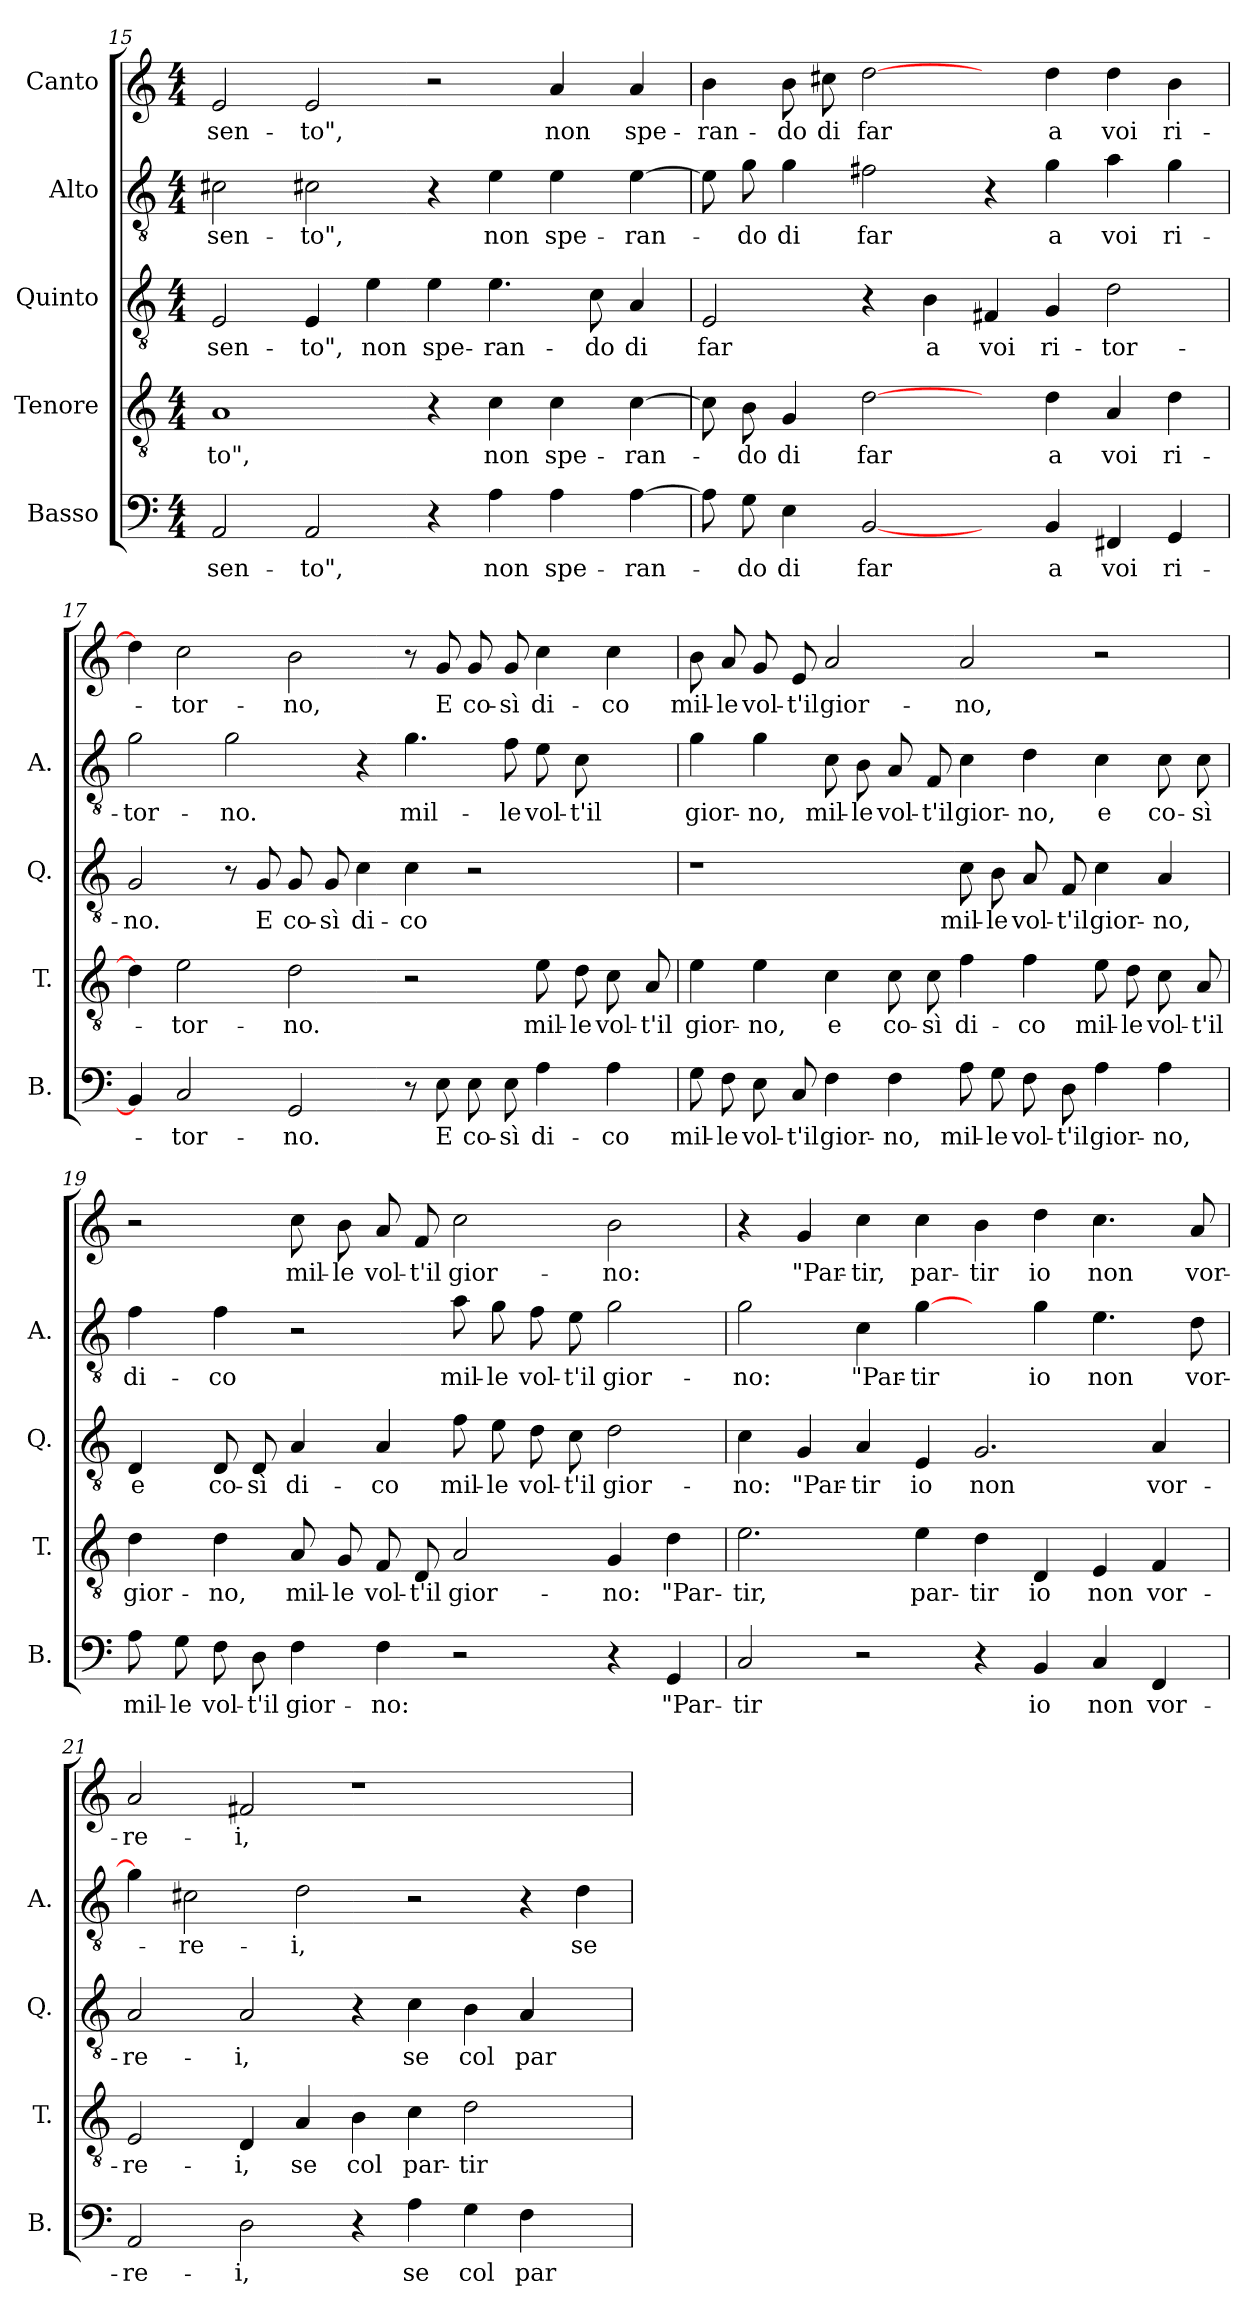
**kern	**text	**kern	**text	**kern	**text	**kern	**text	**kern	**text
*part5	*part5	*part4	*part4	*part3	*part3	*part2	*part2	*part1	*part1
*staff5	*staff5	*staff4	*staff4	*staff3	*staff3	*staff2	*staff2	*staff1	*staff1
*I"Basso	*	*I"Tenore	*	*I"Quinto	*	*I"Alto	*	*I"Canto	*
*I'B.	*	*I'T.	*	*I'Q.	*	*I'A.	*	*	*
*clefF4	*	*clefGv2	*	*clefGv2	*	*clefGv2	*	*clefG2	*
*k[]	*	*k[]	*	*k[]	*	*k[]	*	*k[]	*
*C:	*	*C:	*	*C:	*	*C:	*	*C:	*
*M4/4	*	*M4/4	*	*M4/4	*	*M4/4	*	*M4/4	*
=15	=15	=15	=15	=15	=15	=15	=15	=15	=15
2AA/	sen-	1A/	-to",	2E/	sen-	2c#X\	sen-	2e/	sen-
2AA/	-to",	.	.	4E/	-to",	2c#X\	-to",	2e/	-to",
.	.	.	.	4e\	non	.	.	.	.
4r	.	4r	.	4e\	spe-	4r	.	2r	.
4A\	non	4c\	non	4.e\	-ran-	4e\	non	.	.
4A\	spe-	4c\	spe-	.	.	4e\	spe-	4a/	non
.	.	.	.	8c\	-do	.	.	.	.
[4A\	-ran-	[4c\	-ran-	4A/	di	[4e\	-ran-	4a/	spe-
=16	=16	=16	=16	=16	=16	=16	=16	=16	=16
8A\]	.	8c\]	.	2E/	far	8e\]	.	4b\	-ran-
8G\	-do	8B\	-do	.	.	8g\	-do	.	.
4E\	di	4G/	di	.	.	4g\	di	8b\	-do
.	.	.	.	.	.	.	.	8cc#X\	di
[2BB/	far	[2d\	far	4r	.	2f#X\	far	[2dd\	far
.	.	.	.	4B\	a	.	.	.	.
4ryy	.	4ryy	.	4F#X/	voi	4r	.	4ryy	.
4BB/	a	4d\	a	4G/	ri-	4g\	a	4dd\	a
4FF#X/	voi	4A/	voi	2d\	-tor-	4a\	voi	4dd\	voi
4GG/	ri-	4d\	ri-	.	.	4g\	ri-	4b\	ri-
=17	=17	=17	=17	=17	=17	=17	=17	=17	=17
4BB/]	.	4d\]	.	2G/	-no.	2g\	-tor-	4dd\]	.
2C/	-tor-	2e\	-tor-	.	.	.	.	2cc\	-tor-
.	.	.	.	8r	.	2g\	-no.	.	.
.	.	.	.	8G/	E	.	.	.	.
2GG/	-no.	2d\	-no.	8G/	co-	.	.	2b\	-no,
.	.	.	.	8G/	-sì	.	.	.	.
.	.	.	.	4c\	di-	4r	.	.	.
8r	.	2r	.	4c\	-co	4.g\	mil-	8r	.
8E\	E	.	.	.	.	.	.	8g/	E
8E\	co-	.	.	2r	.	.	.	8g/	co-
8E\	-sì	.	.	.	.	8f\	-le	8g/	-sì
4A\	di-	8e\	mil-	.	.	8e\	vol-	4cc\	di-
.	.	8d\	-le	.	.	8c\	-t'il	.	.
4A\	-co	8c\	vol-	4ryy	.	4ryy	.	4cc\	-co
.	.	8A/	-t'il	.	.	.	.	.	.
=18	=18	=18	=18	=18	=18	=18	=18	=18	=18
8G\	mil-	4e\	gior-	1r	.	4g\	gior-	8b\	mil-
8F\	-le	.	.	.	.	.	.	8a/	-le
8E\	vol-	4e\	-no,	.	.	4g\	-no,	8g/	vol-
8C/	-t'il	.	.	.	.	.	.	8e/	-t'il
4F\	gior-	4c\	e	.	.	8c\	mil-	2a/	gior-
.	.	.	.	.	.	8B\	-le	.	.
4F\	-no,	8c\	co-	.	.	8A/	vol-	.	.
.	.	8c\	-sì	.	.	8F/	-t'il	.	.
8A\	mil-	4f\	di-	8c\	mil-	4c\	gior-	2a/	-no,
8G\	-le	.	.	8B\	-le	.	.	.	.
8F\	vol-	4f\	-co	8A/	vol-	4d\	-no,	.	.
8D\	-t'il	.	.	8F/	-t'il	.	.	.	.
4A\	gior-	8e\	mil-	4c\	gior-	4c\	e	2r	.
.	.	8d\	-le	.	.	.	.	.	.
4A\	-no,	8c\	vol-	4A/	-no,	8c\	co-	.	.
.	.	8A/	-t'il	.	.	8c\	-sì	.	.
=19	=19	=19	=19	=19	=19	=19	=19	=19	=19
8A\	mil-	4d\	gior-	4D/	e	4f\	di-	2r	.
8G\	-le	.	.	.	.	.	.	.	.
8F\	vol-	4d\	-no,	8D/	co-	4f\	-co	.	.
8D\	-t'il	.	.	8D/	-sì	.	.	.	.
4F\	gior-	8A/	mil-	4A/	di-	2r	.	8cc\	mil-
.	.	8G/	-le	.	.	.	.	8b\	-le
4F\	-no:	8F/	vol-	4A/	-co	.	.	8a/	vol-
.	.	8D/	-t'il	.	.	.	.	8f/	-t'il
2r	.	2A/	gior-	8f\	mil-	8a\	mil-	2cc\	gior-
.	.	.	.	8e\	-le	8g\	-le	.	.
.	.	.	.	8d\	vol-	8f\	vol-	.	.
.	.	.	.	8c\	-t'il	8e\	-t'il	.	.
4r	.	4G/	-no:	2d\	gior-	2g\	gior-	2b\	-no:
4GG/	"Par-	4d\	"Par-	.	.	.	.	.	.
=20	=20	=20	=20	=20	=20	=20	=20	=20	=20
2C/	-tir	2.e\	-tir,	4c\	-no:	2g\	-no:	4r	.
.	.	.	.	4G/	"Par-	.	.	4g/	"Par-
2r	.	.	.	4A/	-tir	4c\	"Par-	4cc\	-tir,
.	.	4e\	par-	4E/	io	[4g\	-tir	4cc\	par-
4r	.	4d\	-tir	2.G/	non	4ryy	.	4b\	-tir
4BB/	io	4D/	io	.	.	4g\	io	4dd\	io
4C/	non	4E/	non	.	.	4.e\	non	4.cc\	non
4FF/	vor-	4F/	vor-	4A/	vor-	.	.	.	.
.	.	.	.	.	.	8d\	vor-	8a/	vor-
=21	=21	=21	=21	=21	=21	=21	=21	=21	=21
2AA/	-re-	2E/	-re-	2A/	-re-	4g\]	.	2a/	-re-
.	.	.	.	.	.	2c#X\	-re-	.	.
2D\	-i,	4D/	-i,	2A/	-i,	.	.	2f#X/	-i,
.	.	4A/	se	.	.	2d\	-i,	.	.
4r	.	4B\	col	4r	.	.	.	1r	.
4A\	se	4c\	par-	4c\	se	2r	.	.	.
4G\	col	2d\	-tir	4B\	col	.	.	.	.
4F\	par-	.	.	4A/	par-	4r	.	.	.
4ryy	.	4ryy	.	4ryy	.	4d\	se	4ryy	.
=	=	=	=	=	=	=	=	=	=
*-	*-	*-	*-	*-	*-	*-	*-	*-	*-
